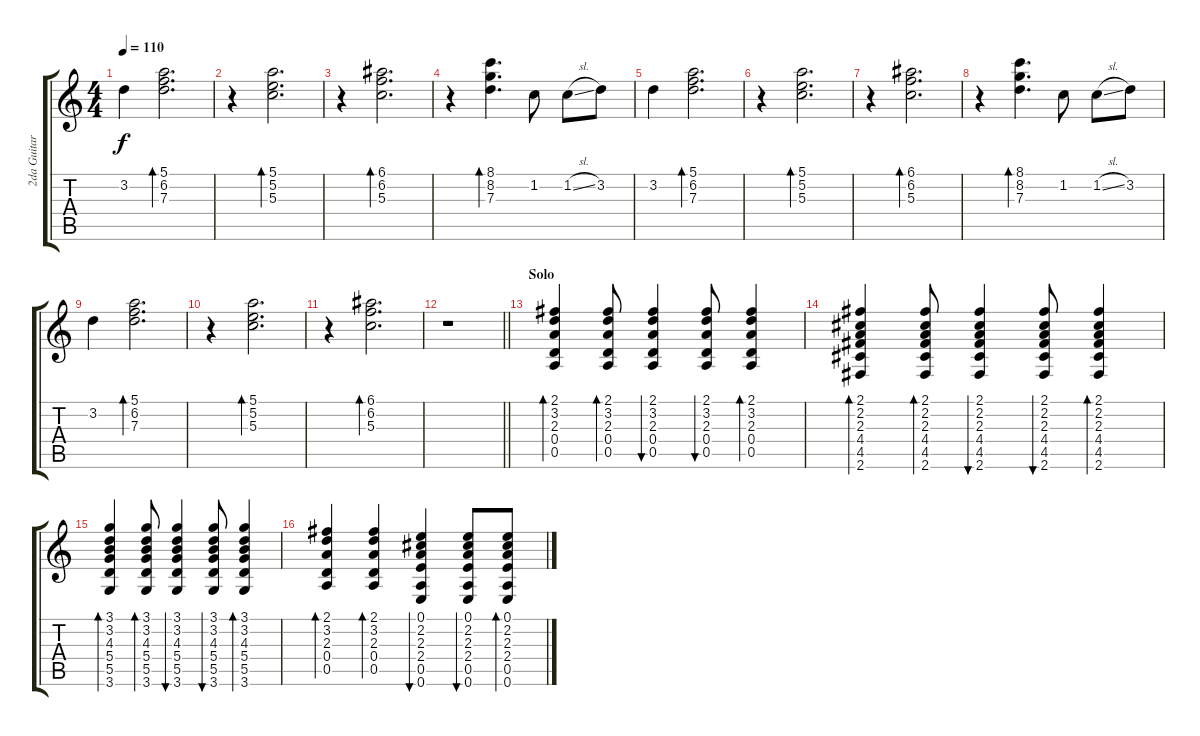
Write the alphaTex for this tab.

\track ("2da Guitarra" "2da Guitar") {instrument acousticguitarnylon}
\staff {score tabs}
\tuning (E4 B3 G3 D3 A2 E2) {hide}
\ts (4 4)
\tempo 110
\clef g2
\ks c
3.2.4{dy f} (5.1 6.2 7.3).2{d bd 240} |
r.4 (5.1 5.2 5.3).2{d bd 240} |
r.4 (6.1 6.2 5.3).2{d bd 240} |
r.4 (8.1 8.2 7.3).4{d bd 240} 1.2.8 1.2{sl}.8 3.2.8 |
3.2.4 (5.1 6.2 7.3).2{d bd 240} |
r.4 (5.1 5.2 5.3).2{d bd 240} |
r.4 (6.1 6.2 5.3).2{d bd 240} |
r.4 (8.1 8.2 7.3).4{d bd 240} 1.2.8 1.2{sl}.8 3.2.8 |
3.2.4 (5.1 6.2 7.3).2{d bd 240} |
r.4 (5.1 5.2 5.3).2{d bd 240} |
r.4 (6.1 6.2 5.3).2{d bd 240} |
\barLineRight lightlight
r.1 |
\section ("" "Solo")
(2.1 3.2 2.3 0.4 0.5).4{bd 240} (2.1 3.2 2.3 0.4 0.5).8{bd 30} (2.1 3.2 2.3 0.4 0.5).4{bu 60} (2.1 3.2 2.3 0.4 0.5).8{bu 60} (2.1 3.2 2.3 0.4 0.5).4{bd 60} |
(2.1 2.2 2.3 4.4 4.5 2.6).4{bd 240} (2.1 2.2 2.3 4.4 4.5 2.6).8{bd 30} (2.1 2.2 2.3 4.4 4.5 2.6).4{bu 60} (2.1 2.2 2.3 4.4 4.5 2.6).8{bu 60} (2.1 2.2 2.3 4.4 4.5 2.6).4{bd 60} |
(3.1 3.2 4.3 5.4 5.5 3.6).4{bd 60} (3.1 3.2 4.3 5.4 5.5 3.6).8{bd 30} (3.1 3.2 4.3 5.4 5.5 3.6).4{bu 60} (3.1 3.2 4.3 5.4 5.5 3.6).8{bu 60} (3.1 3.2 4.3 5.4 5.5 3.6).4{bd 60} |
(2.1 3.2 2.3 0.4 0.5).4{bd 240} (2.1 3.2 2.3 0.4 0.5).4{bd 30} (0.1 2.2 2.3 2.4 0.5 0.6).4{bu 60} (0.1 2.2 2.3 2.4 0.5 0.6).8{bu 60} (0.1 2.2 2.3 2.4 0.5 0.6).8{bd 60}
